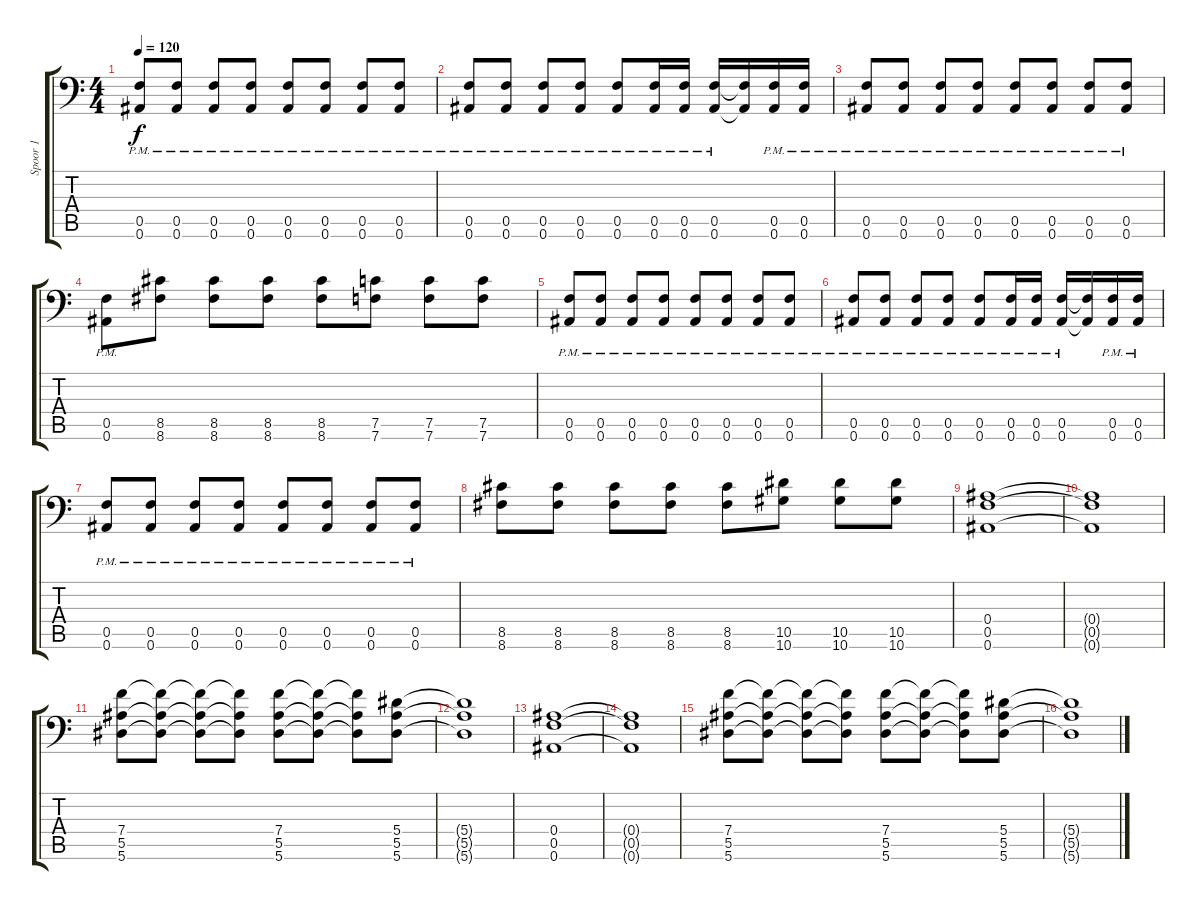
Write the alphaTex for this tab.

\track ("Spoor 1" "Spoor 1") {instrument distortionguitar}
\staff {score tabs}
\tuning (C4 G3 Eb3 Bb2 F2 Bb1) {hide}
\ts (4 4)
\tempo 120
\clef f4
\ks c
(0.5{pm} 0.6{pm}).8{dy f} (0.5{pm} 0.6{pm}).8 (0.5{pm} 0.6{pm}).8 (0.5{pm} 0.6{pm}).8 (0.5{pm} 0.6{pm}).8 (0.5{pm} 0.6{pm}).8 (0.5{pm} 0.6{pm}).8 (0.5{pm} 0.6{pm}).8 |
(0.5{pm} 0.6{pm}).8 (0.5{pm} 0.6{pm}).8 (0.5{pm} 0.6{pm}).8 (0.5{pm} 0.6{pm}).8 (0.5{pm} 0.6{pm}).8 (0.5{pm} 0.6{pm}).16 (0.5{pm} 0.6{pm}).16 (0.5{pm} 0.6{pm}).16 (0.5{t} 0.6{t}).16 (0.5{pm} 0.6{pm}).16 (0.5{pm} 0.6{pm}).16 |
(0.5{pm} 0.6{pm}).8 (0.5{pm} 0.6{pm}).8 (0.5{pm} 0.6{pm}).8 (0.5{pm} 0.6{pm}).8 (0.5{pm} 0.6{pm}).8 (0.5{pm} 0.6{pm}).8 (0.5{pm} 0.6{pm}).8 (0.5{pm} 0.6{pm}).8 |
(0.5{pm} 0.6{pm}).8 (8.5 8.6).8 (8.5 8.6).8 (8.5 8.6).8 (8.5 8.6).8 (7.5 7.6).8 (7.5 7.6).8 (7.5 7.6).8 |
(0.5{pm} 0.6{pm}).8 (0.5{pm} 0.6{pm}).8 (0.5{pm} 0.6{pm}).8 (0.5{pm} 0.6{pm}).8 (0.5{pm} 0.6{pm}).8 (0.5{pm} 0.6{pm}).8 (0.5{pm} 0.6{pm}).8 (0.5{pm} 0.6{pm}).8 |
(0.5{pm} 0.6{pm}).8 (0.5{pm} 0.6{pm}).8 (0.5{pm} 0.6{pm}).8 (0.5{pm} 0.6{pm}).8 (0.5{pm} 0.6{pm}).8 (0.5{pm} 0.6{pm}).16 (0.5{pm} 0.6{pm}).16 (0.5{pm} 0.6{pm}).16 (0.5{t} 0.6{t}).16 (0.5{pm} 0.6{pm}).16 (0.5{pm} 0.6{pm}).16 |
(0.5{pm} 0.6{pm}).8 (0.5{pm} 0.6{pm}).8 (0.5{pm} 0.6{pm}).8 (0.5{pm} 0.6{pm}).8 (0.5{pm} 0.6{pm}).8 (0.5{pm} 0.6{pm}).8 (0.5{pm} 0.6{pm}).8 (0.5{pm} 0.6{pm}).8 |
(8.5 8.6).8 (8.5 8.6).8 (8.5 8.6).8 (8.5 8.6).8 (8.5 8.6).8 (10.5 10.6).8 (10.5 10.6).8 (10.5 10.6).8 |
(0.4 0.5 0.6).1 |
(0.4{t} 0.5{t} 0.6{t}).1 |
(7.4 5.5 5.6).8 (7.4{t} 5.5{t} 5.6{t}).8 (7.4{t} 5.5{t} 5.6{t}).8 (7.4{t} 5.5{t} 5.6{t}).8 (7.4 5.5 5.6).8 (7.4{t} 5.5{t} 5.6{t}).8 (7.4{t} 5.5{t} 5.6{t}).8 (5.4 5.5 5.6).8 |
(5.4{t} 5.5{t} 5.6{t}).1 |
(0.4 0.5 0.6).1 |
(0.4{t} 0.5{t} 0.6{t}).1 |
(7.4 5.5 5.6).8 (7.4{t} 5.5{t} 5.6{t}).8 (7.4{t} 5.5{t} 5.6{t}).8 (7.4{t} 5.5{t} 5.6{t}).8 (7.4 5.5 5.6).8 (7.4{t} 5.5{t} 5.6{t}).8 (7.4{t} 5.5{t} 5.6{t}).8 (5.4 5.5 5.6).8 |
(5.4{t} 5.5{t} 5.6{t}).1
